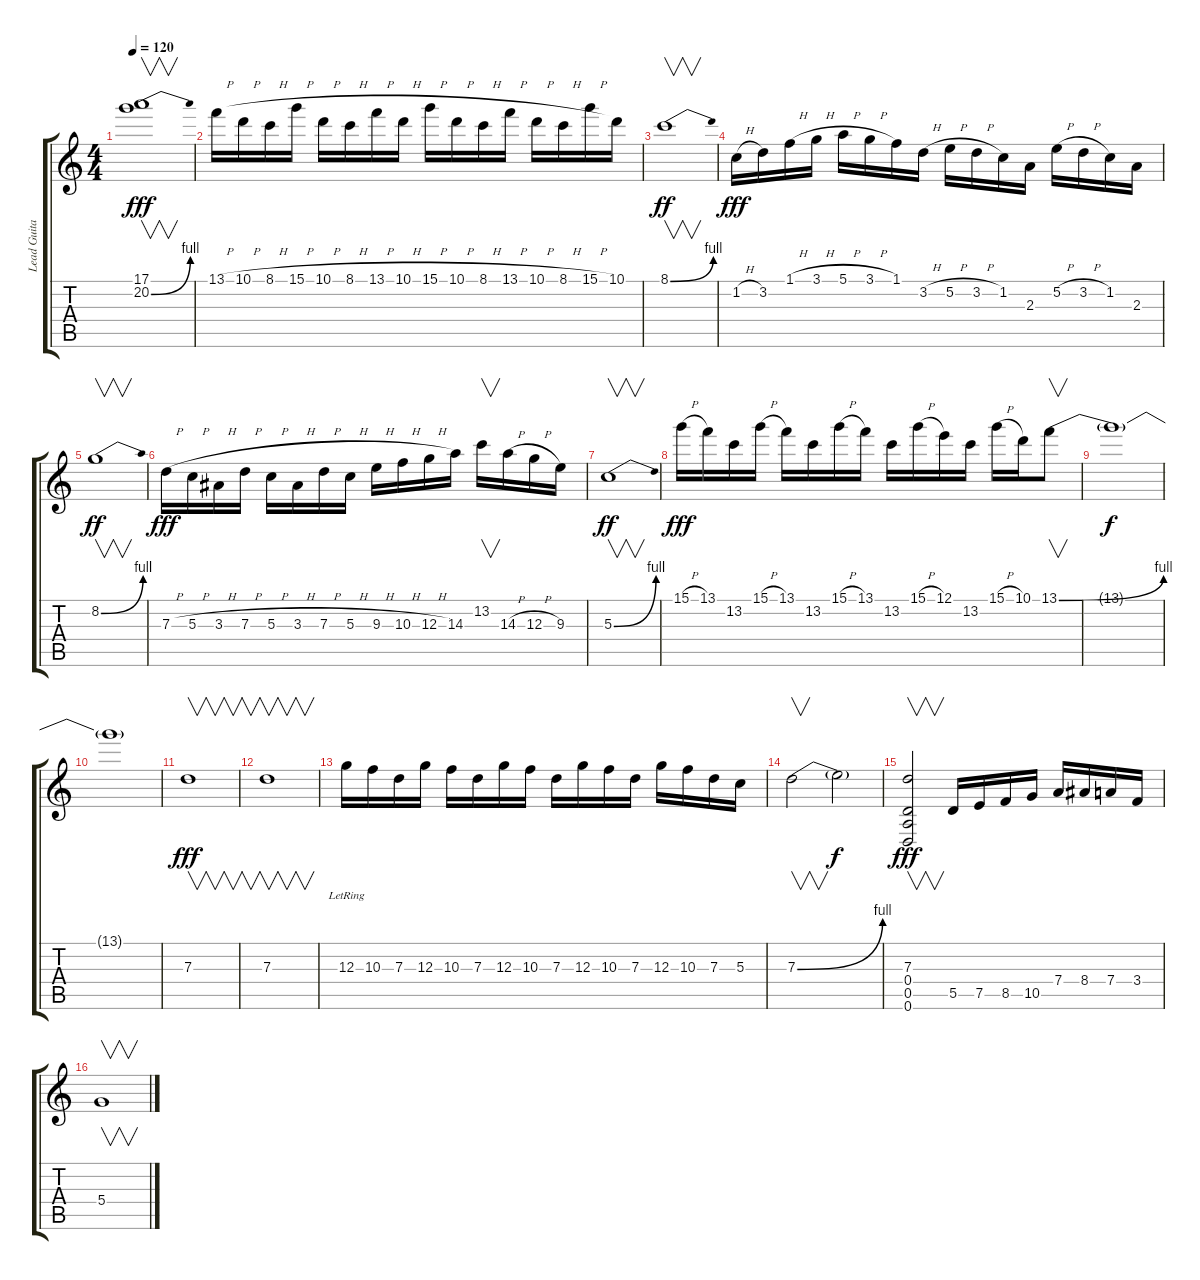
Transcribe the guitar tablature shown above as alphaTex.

\track ("Lead Guitar - Stephen" "Lead Guita") {instrument overdrivenguitar}
\staff {score tabs}
\tuning (E4 B3 G3 D3 A2 D2) {hide}
\ts (4 4)
\tempo 120
\clef g2
\ks c
(17.1 20.2{be (bend 0 0 60 4)}).1{v dy fff} |
13.1{h}.16 10.1{h}.16 8.1{h}.16 15.1{h}.16 10.1{h}.16 8.1{h}.16 13.1{h}.16 10.1{h}.16 15.1{h}.16 10.1{h}.16 8.1{h}.16 13.1{h}.16 10.1{h}.16 8.1{h}.16 15.1{h}.16 10.1.16 |
8.1{be (bend 0 0 60 4)}.1{v dy ff} |
1.2{h}.16{dy fff} 3.2.16 1.1{h}.16 3.1{h}.16 5.1{h}.16 3.1{h}.16 1.1.16 3.2{h}.16 5.2{h}.16 3.2{h}.16 1.2.16 2.3.16 5.2{h}.16 3.2{h}.16 1.2.16 2.3.16 |
8.2{be (bend 0 0 60 4)}.1{v dy ff} |
7.3{h}.16{dy fff} 5.3{h}.16 3.3{h}.16 7.3{h}.16 5.3{h}.16 3.3{h}.16 7.3{h}.16 5.3{h}.16 9.3{h}.16 10.3{h}.16 12.3{h}.16 14.3.16 13.2.16{v} 14.3{h}.16 12.3{h}.16 9.3.16 |
5.3{be (bend 0 0 60 4)}.1{v dy ff} |
15.1{h}.16{dy fff} 13.1.16 13.2.16 15.1{h}.16 13.1.16 13.2.16 15.1{h}.16 13.1.16 13.2.16 15.1{h}.16 12.1.16 13.2.16 15.1{h}.16 10.1.16 13.1{be (bend 0 0 60 4)}.8{v} |
13.1{t}.1{dy f} |
13.1{t}.1 |
7.3.1{v dy fff} |
7.3.1{v} |
12.3{lr}.16 10.3.16 7.3.16 12.3.16 10.3.16 7.3.16 12.3.16 10.3.16 7.3.16 12.3.16 10.3.16 7.3.16 12.3.16 10.3.16 7.3.16 5.3.16 |
7.3{be (bend 0 0 60 4)}.2{v} 7.3{t}.2{dy f} |
(7.3 0.4 0.5 0.6).2{v dy fff} 5.5.16 7.5.16 8.5.16 10.5.16 7.4.16 8.4.16 7.4.16 3.4.16 |
5.4.1{v}
